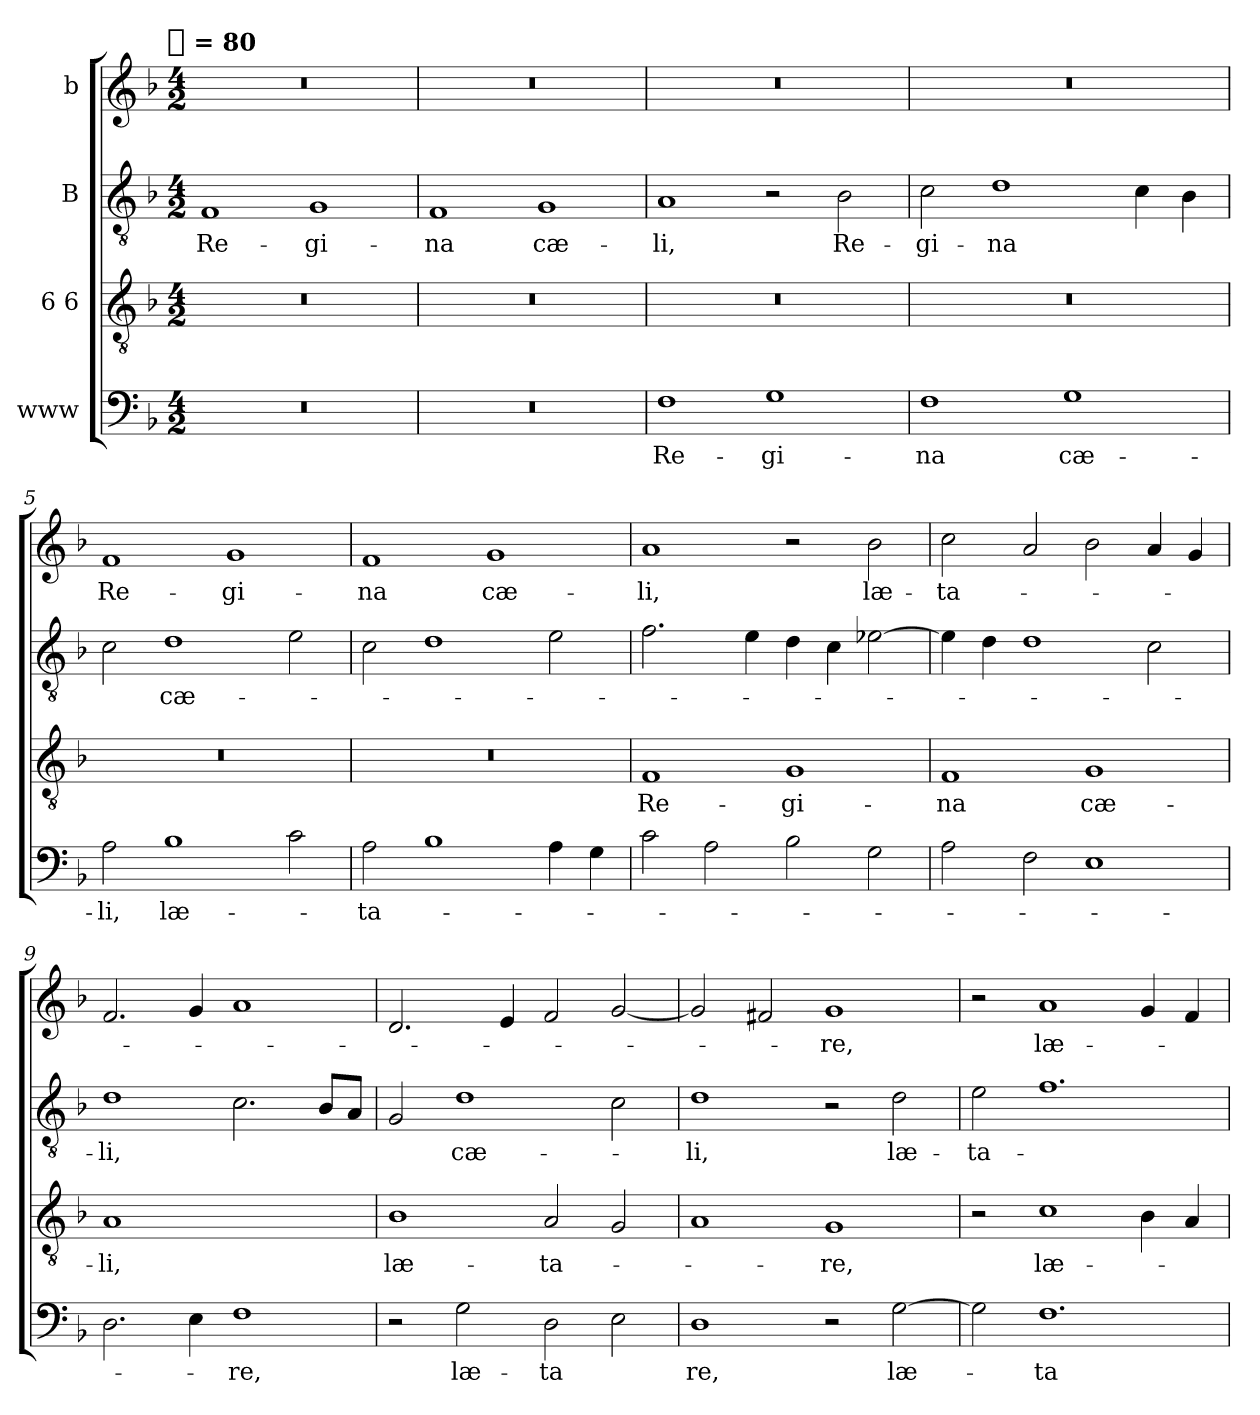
**kern	**text	**kern	**text	**kern	**text	**kern	**text
*part4	*part4	*part3	*part3	*part2	*part2	*part1	*part1
*staff4	*staff4	*staff3	*staff3	*staff2	*staff2	*staff1	*staff1
*I"www	*	*I"6 6	*	*I"B	*	*I"b	*
*clefF4	*	*clefGv2	*	*clefGv2	*	*clefG2	*
*k[b-]	*	*k[b-]	*	*k[b-]	*	*k[b-]	*
!!LO:TX:omd:t=[quarter] = 80
*M4/2	*	*M4/2	*	*M4/2	*	*M4/2	*
*MM80	*	*MM80	*	*MM80	*	*MM80	*
=1	=1	=1	=1	=1	=1	=1	=1
!	!	!	!	!	!LO:LY:b	!	!
0r	.	0r	.	1F	Re-	0r	.
!	!	!	!	!	!LO:LY:b	!	!
.	.	.	.	1G	-gi-	.	.
=2	=2	=2	=2	=2	=2	=2	=2
!	!	!	!	!	!LO:LY:b	!	!
0r	.	0r	.	1F	-na	0r	.
!	!	!	!	!	!LO:LY:b	!	!
.	.	.	.	1G	cæ-	.	.
=3	=3	=3	=3	=3	=3	=3	=3
!	!LO:LY:b	!	!	!	!LO:LY:b	!	!
1F	Re-	0r	.	1A	-li,	0r	.
!	!LO:LY:b	!	!	!	!	!	!
1G	-gi-	.	.	2r	.	.	.
!	!	!	!	!	!LO:LY:b	!	!
.	.	.	.	2B-\	Re-	.	.
=4	=4	=4	=4	=4	=4	=4	=4
!	!LO:LY:b	!	!	!	!LO:LY:b	!	!
1F	-na	0r	.	2c\	-gi-	0r	.
!	!	!	!	!	!LO:LY:b	!	!
.	.	.	.	1d	-na	.	.
!	!LO:LY:b	!	!	!	!	!	!
1G	cæ-	.	.	.	.	.	.
.	.	.	.	4c\	.	.	.
.	.	.	.	4B-\	.	.	.
=5	=5	=5	=5	=5	=5	=5	=5
!	!LO:LY:b	!	!	!	!	!	!LO:LY:b
2A\	-li,	0r	.	2c\	.	1f	Re-
!	!LO:LY:b	!	!	!	!LO:LY:b	!	!
1B-	læ-	.	.	1d	cæ-	.	.
!	!	!	!	!	!	!	!LO:LY:b
.	.	.	.	.	.	1g	-gi-
2c\	.	.	.	2e\	.	.	.
!!LO:LB:g=z
=6	=6	=6	=6	=6	=6	=6	=6
!	!LO:LY:b	!	!	!	!	!	!LO:LY:b
2A\	-ta-	0r	.	2c\	.	1f	-na
1B-	.	.	.	1d	.	.	.
!	!	!	!	!	!	!	!LO:LY:b
.	.	.	.	.	.	1g	cæ-
4A\	.	.	.	2e\	.	.	.
4G\	.	.	.	.	.	.	.
=7	=7	=7	=7	=7	=7	=7	=7
!	!	!	!LO:LY:b	!	!	!	!LO:LY:b
2c\	.	1F	Re-	2.f\	.	1a	-li,
2A\	.	.	.	.	.	.	.
.	.	.	.	4e\	.	.	.
!	!	!	!LO:LY:b	!	!	!	!
2B-\	.	1G	-gi-	4d\	.	2r	.
.	.	.	.	4c\	.	.	.
!	!	!	!	!	!	!	!LO:LY:b
2G\	.	.	.	[2e-X\	.	2b-\	læ-
=8	=8	=8	=8	=8	=8	=8	=8
!	!	!	!LO:LY:b	!	!	!	!LO:LY:b
2A\	.	1F	-na	4e-\]	.	2cc\	-ta-
.	.	.	.	4d\	.	.	.
2F\	.	.	.	1d	.	2a/	.
!	!	!	!LO:LY:b	!	!	!	!
1E	.	1G	cæ-	.	.	2b-\	.
.	.	.	.	2c\	.	4a/	.
.	.	.	.	.	.	4g/	.
=9	=9	=9	=9	=9	=9	=9	=9
!	!	!	!LO:LY:b	!	!LO:LY:b	!	!
2.D\	.	1A	-li,	1d	-li,	2.f/	.
4E\	.	.	.	.	.	4g/	.
!	!LO:LY:b	!	!	!	!	!	!
1F	-re,	1ryy	.	2.c\	.	1a	.
.	.	.	.	8B-L	.	.	.
.	.	.	.	8AJ	.	.	.
=10	=10	=10	=10	=10	=10	=10	=10
!	!	!	!LO:LY:b	!	!	!	!
2r	.	1B-	læ-	2G/	.	2.d/	.
!	!LO:LY:b	!	!	!	!LO:LY:b	!	!
2G\	læ-	.	.	1d	cæ-	.	.
.	.	.	.	.	.	4e/	.
!	!LO:LY:b	!	!LO:LY:b	!	!	!	!
2D\	-ta	2A/	-ta-	.	.	2f/	.
2E\	.	2G/	.	2c\	.	[2g/	.
!!LO:LB:g=z
=11	=11	=11	=11	=11	=11	=11	=11
!	!LO:LY:b	!	!	!	!LO:LY:b	!	!
1D	re,	1A	.	1d	-li,	2g/]	.
.	.	.	.	.	.	2f#X/	.
!	!	!	!LO:LY:b	!	!	!	!LO:LY:b
2r	.	1G	-re,	2r	.	1g	-re,
!	!LO:LY:b	!	!	!	!LO:LY:b	!	!
[2G\	læ-	.	.	2d\	læ-	.	.
=12	=12	=12	=12	=12	=12	=12	=12
!	!	!	!	!	!LO:LY:b	!	!
2G\]	.	2r	.	2e\	-ta-	2r	.
!	!LO:LY:b	!	!LO:LY:b	!	!	!	!LO:LY:b
1.F	-ta-	1c	læ-	1.f	.	1a	læ-
.	.	4B-\	.	.	.	4g/	.
.	.	4A/	.	.	.	4f/	.
=	=	=	=	=	=	=	=
*-	*-	*-	*-	*-	*-	*-	*-
